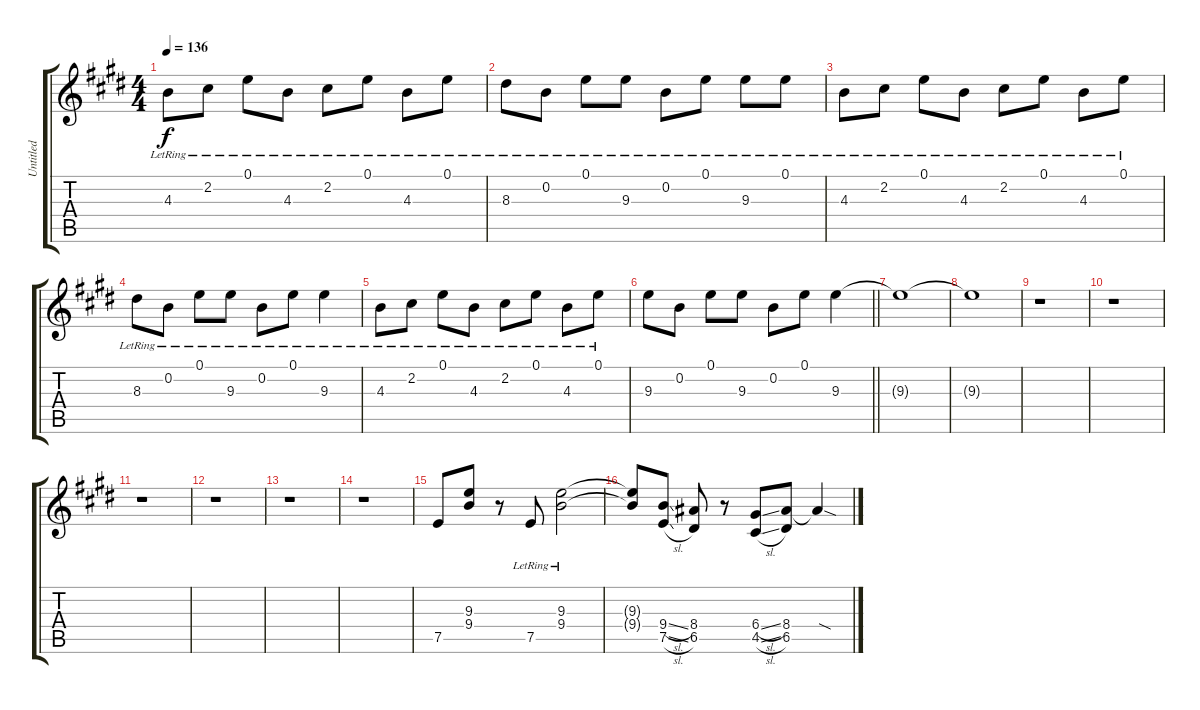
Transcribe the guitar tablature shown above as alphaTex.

\track ("Untitled" "Untitled") {instrument distortionguitar}
\staff {score tabs}
\tuning (E4 B3 G3 D3 A2 E2) {hide}
\ts (4 4)
\tempo 136
\clef g2
\ks c#minor
4.3{lr}.8{dy f} 2.2{lr}.8 0.1{lr}.8 4.3{lr}.8 2.2{lr}.8 0.1{lr}.8 4.3{lr}.8 0.1{lr}.8 |
8.3{lr}.8 0.2{lr}.8 0.1{lr}.8 9.3{lr}.8 0.2{lr}.8 0.1{lr}.8 9.3{lr}.8 0.1{lr}.8 |
\ks e
4.3{lr}.8 2.2{lr}.8 0.1{lr}.8 4.3{lr}.8 2.2{lr}.8 0.1{lr}.8 4.3{lr}.8 0.1{lr}.8 |
\ks c#minor
8.3{lr}.8 0.2{lr}.8 0.1{lr}.8 9.3{lr}.8 0.2{lr}.8 0.1{lr}.8 9.3{lr}.4 |
4.3{lr}.8 2.2{lr}.8 0.1{lr}.8 4.3{lr}.8 2.2{lr}.8 0.1{lr}.8 4.3{lr}.8 0.1{lr}.8 |
\barLineRight lightlight
9.3.8 0.2.8 0.1.8 9.3.8 0.2.8 0.1.8 9.3.4 |
\ks e
9.3{t}.1 |
\ks c#minor
9.3{t}.1 |
r.1 |
r.1 |
\ks e
r.1 |
\ks c#minor
r.1 |
r.1 |
r.1 |
\ks e
7.5.8 (9.3 9.4).8 r.8 7.5{lr}.8 (9.3{lr} 9.4{lr}).2 |
\ks c#minor
(9.3{t} 9.4{t}).8 (9.4{sl} 7.5{sl}).8 (8.4 6.5).8 r.8 (6.4{sl} 4.5{sl}).8 (8.4 6.5).8 8.4{sod t}.4
